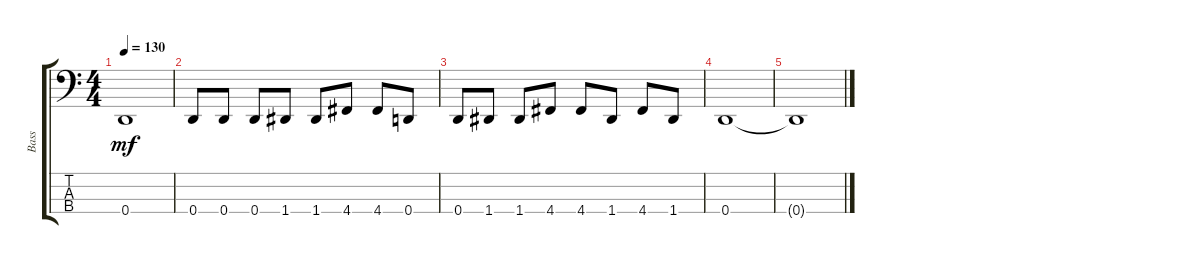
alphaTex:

\track ("Bass" "Bass") {instrument electricbassfinger}
\staff {score tabs}
\tuning (F2 C2 G1 D1) {hide}
\ts (4 4)
\tempo 130
\clef f4
\ks c
0.4{t}.1{dy mf} |
0.4.8 0.4.8 0.4.8 1.4.8 1.4.8 4.4.8 4.4.8 0.4.8 |
0.4.8 1.4.8 1.4.8 4.4.8 4.4.8 1.4.8 4.4.8 1.4.8 |
0.4.1 |
0.4{t}.1
